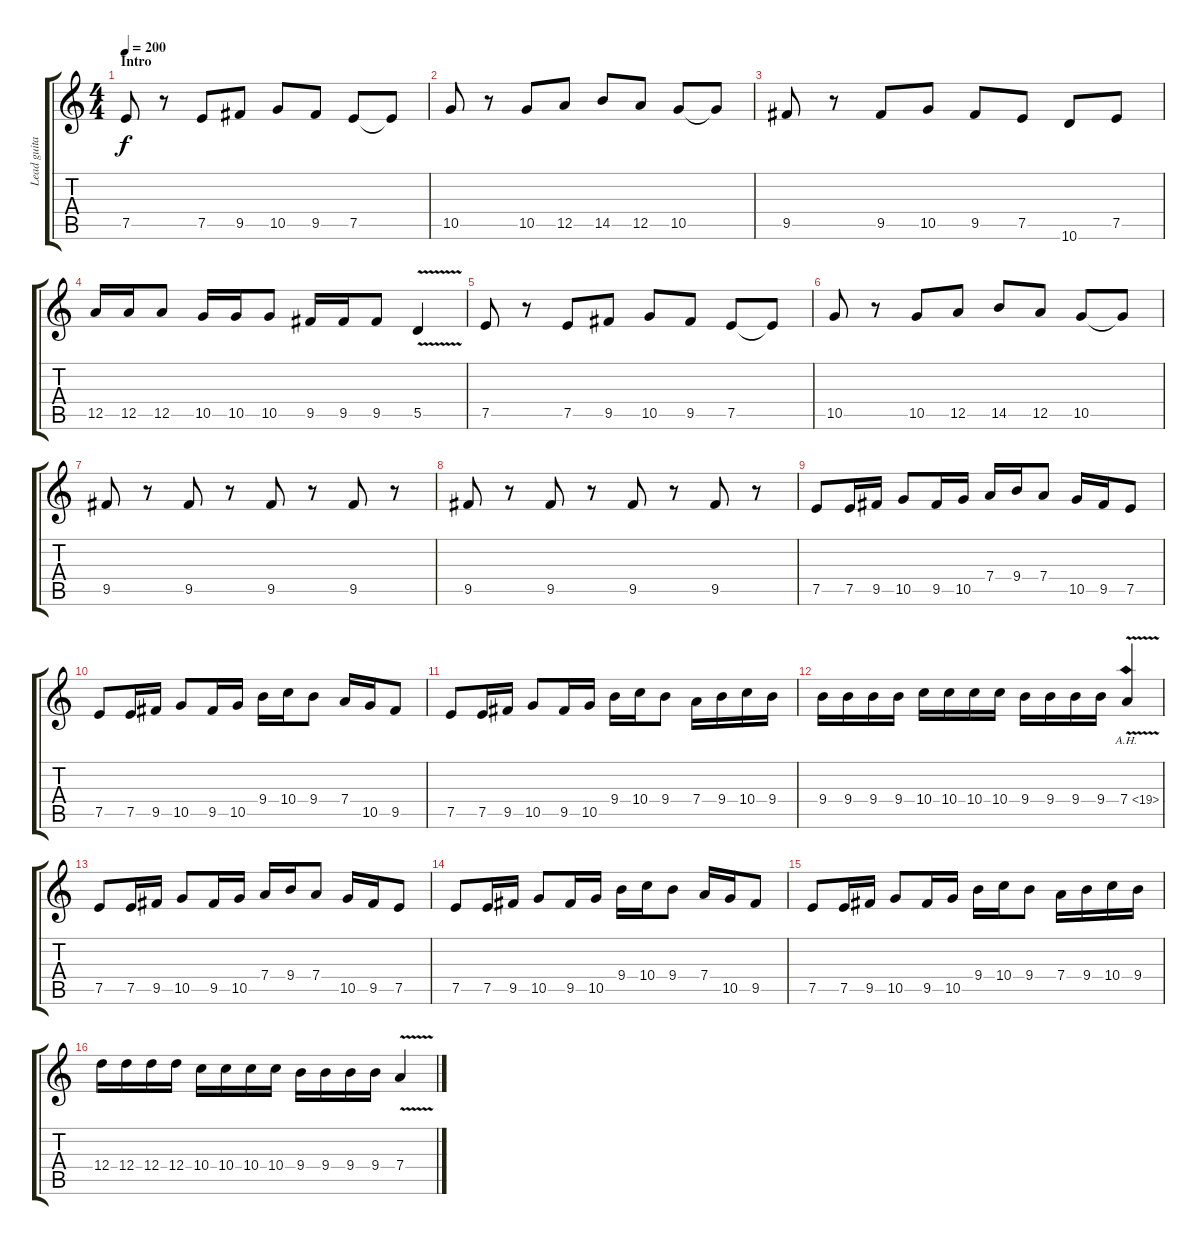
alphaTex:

\track ("Lead guitar (Totman)" "Lead guita") {instrument distortionguitar}
\staff {score tabs}
\tuning (E4 B3 G3 D3 A2 E2) {hide}
\ts (4 4)
\section ("" "Intro")
\tempo 200
\clef g2
\ks c
7.5.8{dy f instrument distortionguitar} r.8 7.5.8 9.5.8 10.5.8 9.5.8 7.5.8 7.5{t}.8 |
10.5.8 r.8 10.5.8 12.5.8 14.5.8 12.5.8 10.5.8 10.5{t}.8 |
9.5.8 r.8 9.5.8 10.5.8 9.5.8 7.5.8 10.6.8 7.5.8 |
12.5.16 12.5.16 12.5.8 10.5.16 10.5.16 10.5.8 9.5.16 9.5.16 9.5.8 5.5{v}.4 |
7.5.8 r.8 7.5.8 9.5.8 10.5.8 9.5.8 7.5.8 7.5{t}.8 |
10.5.8 r.8 10.5.8 12.5.8 14.5.8 12.5.8 10.5.8 10.5{t}.8 |
9.5.8 r.8 9.5.8 r.8 9.5.8 r.8 9.5.8 r.8 |
9.5.8 r.8 9.5.8 r.8 9.5.8 r.8 9.5.8 r.8 |
7.5.8{volume 11} 7.5.16 9.5.16 10.5.8 9.5.16 10.5.16 7.4.16 9.4.16 7.4.8 10.5.16 9.5.16 7.5.8 |
7.5.8 7.5.16 9.5.16 10.5.8 9.5.16 10.5.16 9.4.16 10.4.16 9.4.8 7.4.16 10.5.16 9.5.8 |
7.5.8 7.5.16 9.5.16 10.5.8 9.5.16 10.5.16 9.4.16 10.4.16 9.4.8 7.4.16 9.4.16 10.4.16 9.4.16 |
9.4.16 9.4.16 9.4.16 9.4.16 10.4.16 10.4.16 10.4.16 10.4.16 9.4.16 9.4.16 9.4.16 9.4.16 7.4{ah 12 v}.4 |
7.5.8 7.5.16 9.5.16 10.5.8 9.5.16 10.5.16 7.4.16 9.4.16 7.4.8 10.5.16 9.5.16 7.5.8 |
7.5.8 7.5.16 9.5.16 10.5.8 9.5.16 10.5.16 9.4.16 10.4.16 9.4.8 7.4.16 10.5.16 9.5.8 |
7.5.8 7.5.16 9.5.16 10.5.8 9.5.16 10.5.16 9.4.16 10.4.16 9.4.8 7.4.16 9.4.16 10.4.16 9.4.16 |
12.4.16 12.4.16 12.4.16 12.4.16 10.4.16 10.4.16 10.4.16 10.4.16 9.4.16 9.4.16 9.4.16 9.4.16 7.4{v}.4
